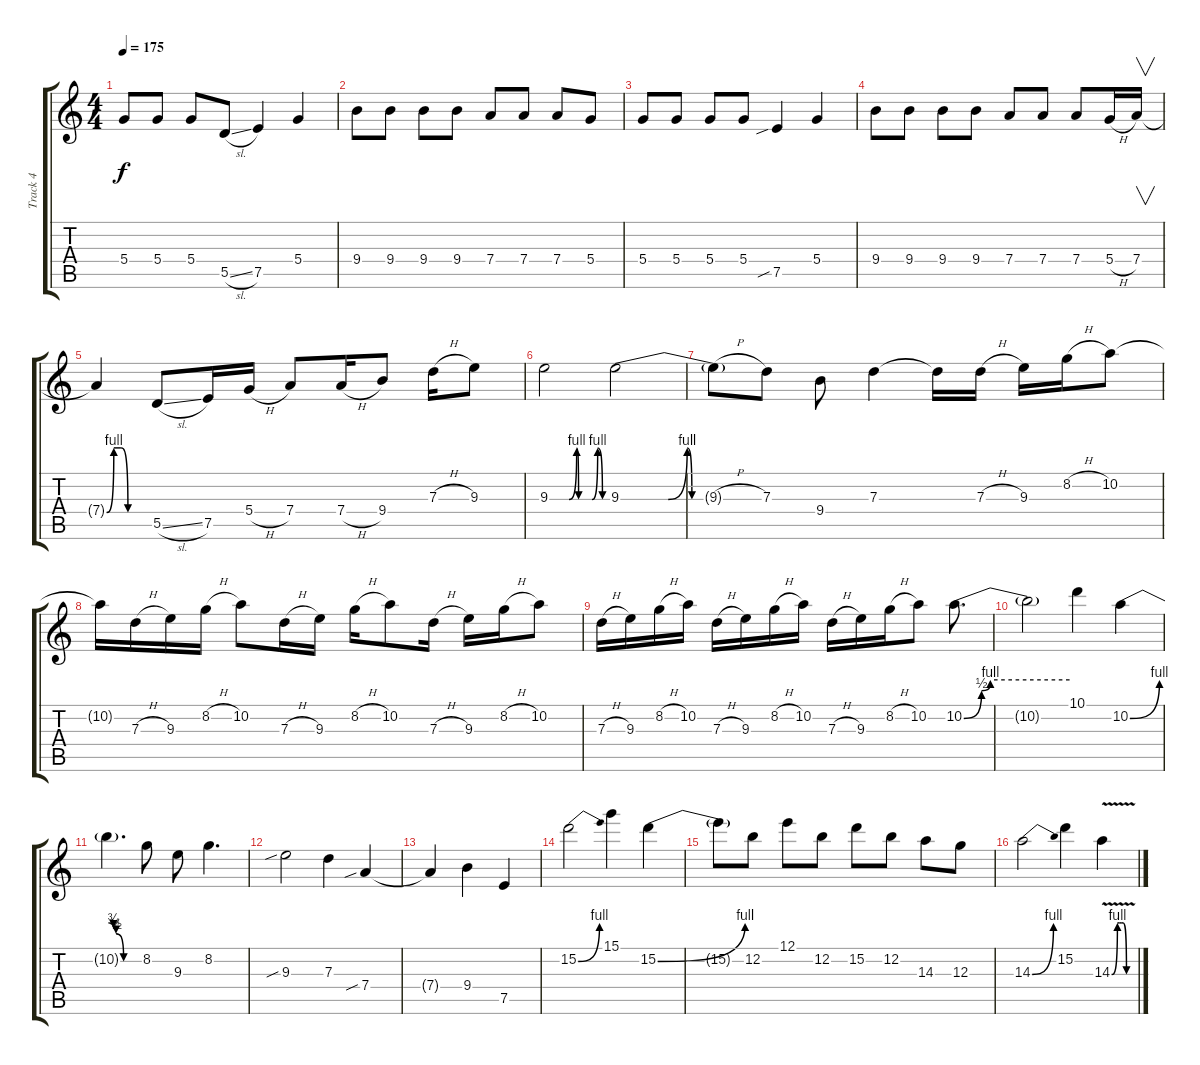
\track ("Track 4" "Track 4") {solo instrument distortionguitar}
\staff {score tabs}
\tuning (E4 B3 G3 D3 A2 E2) {hide}
\ts (4 4)
\tempo 175
\clef g2
\ks c
5.4.8{dy f} 5.4.8 5.4.8 5.5{sl}.8 7.5.4 5.4.4 |
9.4.8 9.4.8 9.4.8 9.4.8 7.4.8 7.4.8 7.4.8 5.4.8 |
5.4.8 5.4.8 5.4.8 5.4.8 7.5{sib}.4 5.4.4 |
9.4.8 9.4.8 9.4.8 9.4.8 7.4.8 7.4.8 7.4.8 5.4{h}.16 7.4.16{v} |
7.4{be (custom 0 0 10 4 20 4 30 0 60 0) t}.4 5.5{sl}.8 7.5.16 5.4{h}.16 7.4.8 7.4{h}.16 9.4.8 7.3{h}.16 9.3.8 |
9.3{be (custom 0 0 15 0 20 0 28 4 30 0 40 0 44 0 50 4 55 0 60 0)}.2 9.3{be (custom 0 0 15 0 20 0 28 4 30 0 40 0 44 0 50 0 55 0 60 0)}.2 |
9.3{h t}.8 7.3.8 9.4.8 7.3.4 7.3{t}.16 7.3{h}.16 9.3.16 8.2{h}.16 10.2.8 |
10.2{t}.16 7.3{h}.16 9.3.16 8.2{h}.16 10.2.8 7.3{h}.16 9.3.16 8.2{h}.16 10.2.8 7.3{h}.16 9.3.16 8.2{h}.16 10.2.8 |
7.3{h}.16 9.3.16 8.2{h}.16 10.2.16 7.3{h}.16 9.3.16 8.2{h}.16 10.2.16 7.3{h}.16 9.3.16 8.2{h}.16 10.2.8 10.2{be (custom 0 0 10 2 15 4 60 4)}.8{d} |
10.2{t}.2 10.1.4 10.2{be (bend 0 0 60 4)}.4 |
10.2{be (custom 0 4 10 3 15 2 30 0 60 0) t}.4{d} 8.2.8 9.3.8 8.2.4{d} |
9.3{sib}.2 7.3.4 7.4{sib}.4 |
7.4{t}.4 9.4.4 7.5.4 |
15.2{be (bend 0 0 60 4)}.2 15.1.4 15.2{be (bend 0 0 60 4)}.4 |
15.2{t}.8 12.2.8 12.1.8 12.2.8 15.2.8 12.2.8 14.3.8 12.3.8 |
14.3{be (bend 0 0 60 4)}.2 15.2.4 14.3{be (custom 0 0 15 4 20 4 25 4 30 4 39 0 60 0) v}.4
